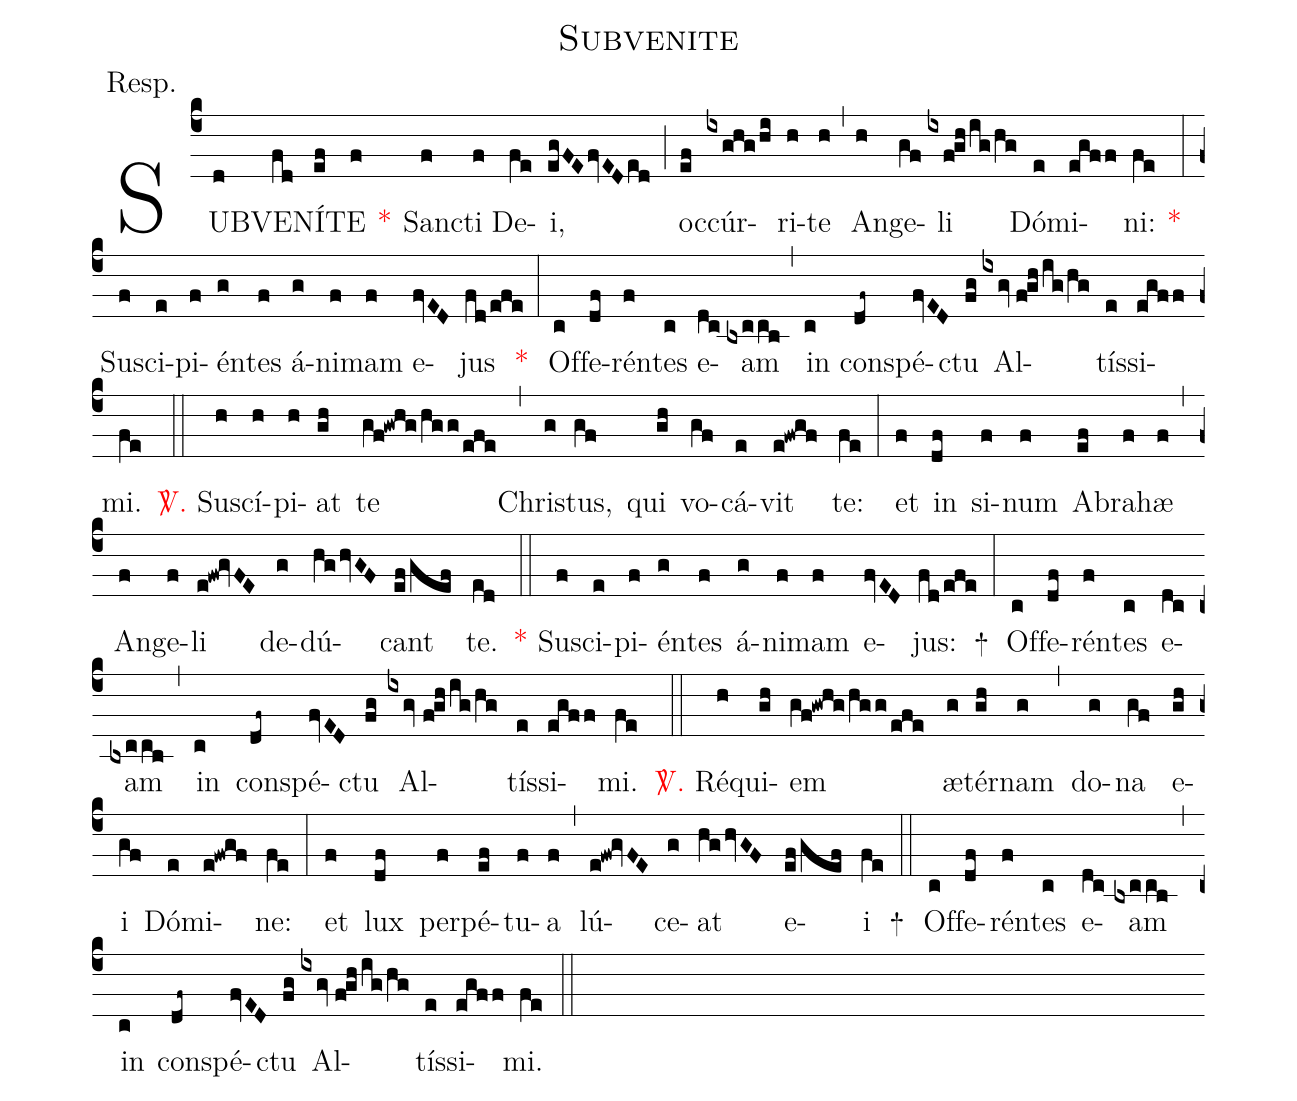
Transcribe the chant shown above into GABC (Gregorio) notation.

name:Subvenite;
annotation:Resp.;
%%
(c4) SUB(d)VE(fd)NÍ(ef)TE(f) <v>\red{*}</v>() Sanc(f)ti(f) De(fe)i,(egFEfvEDed) (;) oc(ef)cúr(ixghg/hi)ri(h)te(h) (,) An(h)ge(gf)li(ixf!gh/ig/hg) Dó(e)mi(egff)ni:(fe) <v>\red{*}</v>(:) Su(f)sci(e)pi(f)én(g)tes(f) á(g)ni(f)mam(f) e(fvED)jus(fd/efe) <v>\red{*}</v>(:) Of(c)fe(df)rén(f)tes(c) e(dc)am(bxccb) (,) in(c) con(df~)spé(fvED)ctu(fg) Al(ixgv//f!gh/ig/hg)tís(e)si(egff)mi.(fe) (::) <v>\red{\Vbar.}</v> Su(h)scí(h)pi(h)at(gh) te(gf!gwhg/hgg/efe) (,) Chri(g)stus,(gf) qui(gh) vo(gf)cá(e)vit(e!fwgf) te:(fe) (:) et(f) in(df) si(f)num(f) A(ef)bra(f)hæ(f) (,) An(f)ge(f)li(e!fw!gvFE) de(g)dú(hghvGF)cant(ef/gef) te.(ed) (::) <v>\red{*}</v> Su(f)sci(e)pi(f)én(g)tes(f) á(g)ni(f)mam(f) e(fvED)jus:(fd/efe) +(:) Of(c)fe(df)rén(f)tes(c) e(dc)am(bxccb) (,) in(c) con(df~)spé(fvED)ctu(fg) Al(ixgv//f!gh/ig/hg)tís(e)si(egff)mi.(fe) (::) <v>\red{\Vbar.}</v> Ré(h)qui(gh)em(gf!gwhg/hgg/efe) æ(g)tér(gh)nam(g) (,) do(g)na(gf) e(gh)i(gf) Dó(e)mi(e!fwgf)ne:(fe) (:) et(f) lux(df) per(f)pé(ef)tu(f)a(f) (,) lú(e!fw!gvFE)ce(g)at(hghvGF) e(ef/gef)i(fe) +(::) Of(c)fe(df)rén(f)tes(c) e(dc)am(bxccb) (,) in(c) con(df~)spé(fvED)ctu(fg) Al(ixgv//f!gh/ig/hg)tís(e)si(egff)mi.(fe) (::)
